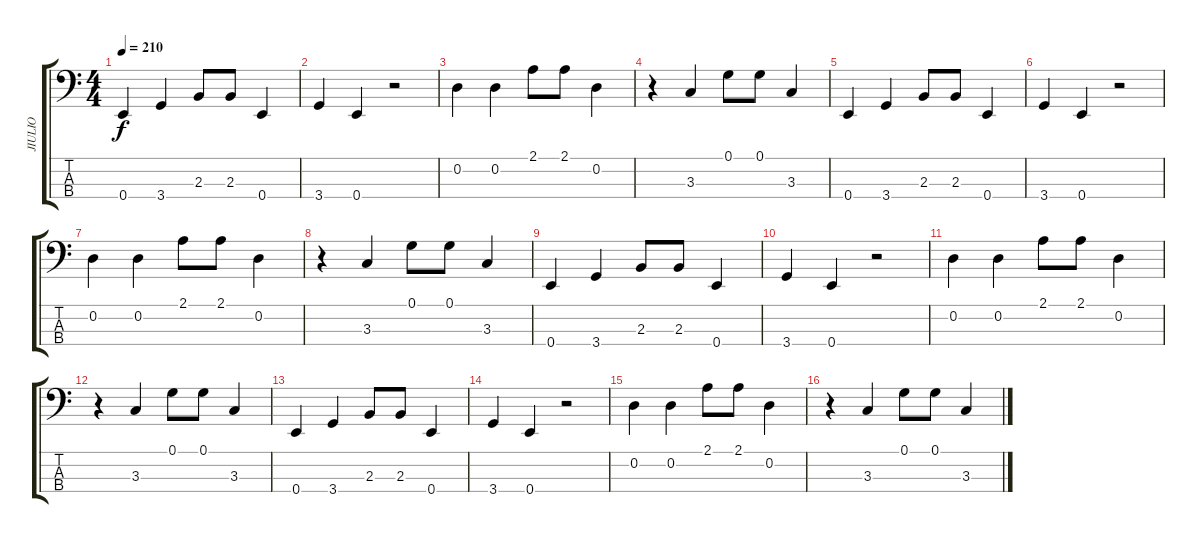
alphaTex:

\track ("JIULIO" "JIULIO") {instrument electricbasspick}
\staff {score tabs}
\tuning (G2 D2 A1 E1) {hide}
\ts (4 4)
\tempo 210
\clef f4
\ks c
0.4.4{dy f instrument electricbasspick} 3.4.4 2.3.8 2.3.8 0.4.4 |
3.4.4 0.4.4 r.2 |
0.2.4 0.2.4 2.1.8 2.1.8 0.2.4 |
r.4 3.3.4 0.1.8 0.1.8 3.3.4 |
0.4.4 3.4.4 2.3.8 2.3.8 0.4.4 |
3.4.4 0.4.4 r.2 |
0.2.4 0.2.4 2.1.8 2.1.8 0.2.4 |
r.4 3.3.4 0.1.8 0.1.8 3.3.4 |
0.4.4 3.4.4 2.3.8 2.3.8 0.4.4 |
3.4.4 0.4.4 r.2 |
0.2.4 0.2.4 2.1.8 2.1.8 0.2.4 |
r.4 3.3.4 0.1.8 0.1.8 3.3.4 |
0.4.4 3.4.4 2.3.8 2.3.8 0.4.4 |
3.4.4 0.4.4 r.2 |
0.2.4 0.2.4 2.1.8 2.1.8 0.2.4 |
r.4 3.3.4 0.1.8 0.1.8 3.3.4
